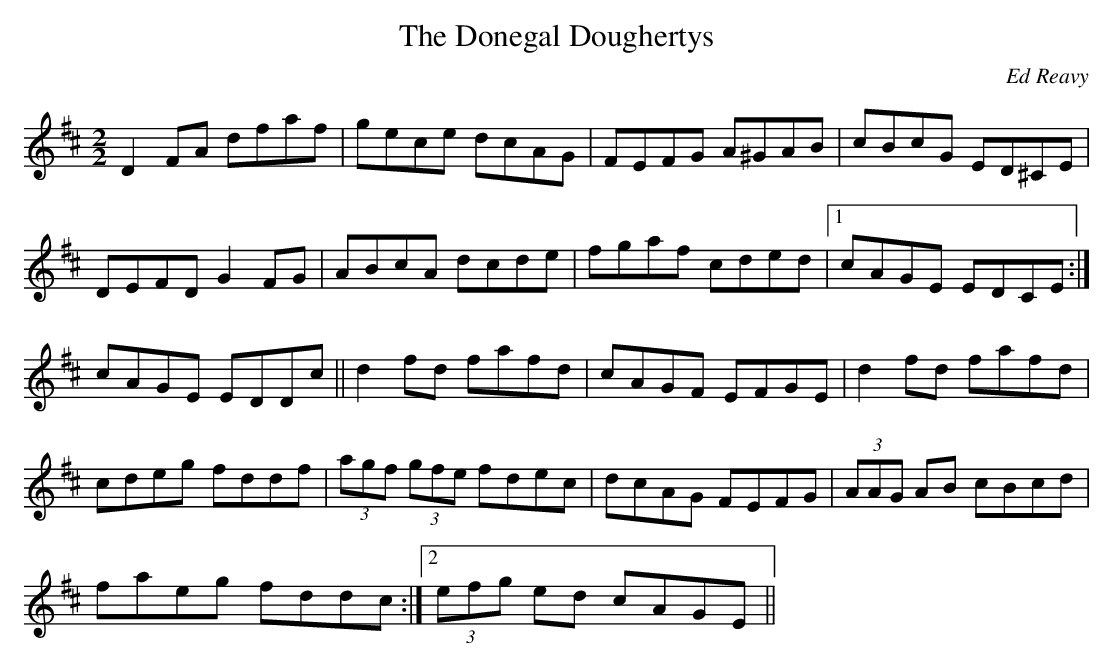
X:1
T:The Donegal Doughertys
C:Ed Reavy
M:2/2
L:1/8
K:D
D2 FA dfaf|gece dcAG|FEFG A^GAB|cBcG ED^CE|
DEFD G2 FG|ABcA dcde|fgaf cded|1 cAGE EDCE:|
2cAGE EDDc||d2 fd fafd|cAGF EFGE|d2 fd fafd|
cdeg fddf|(3agf (3gfe fdec|dcAG FEFG|(3AAG AB cBcd|
1faeg fddc:|2(3efg ed cAGE||
